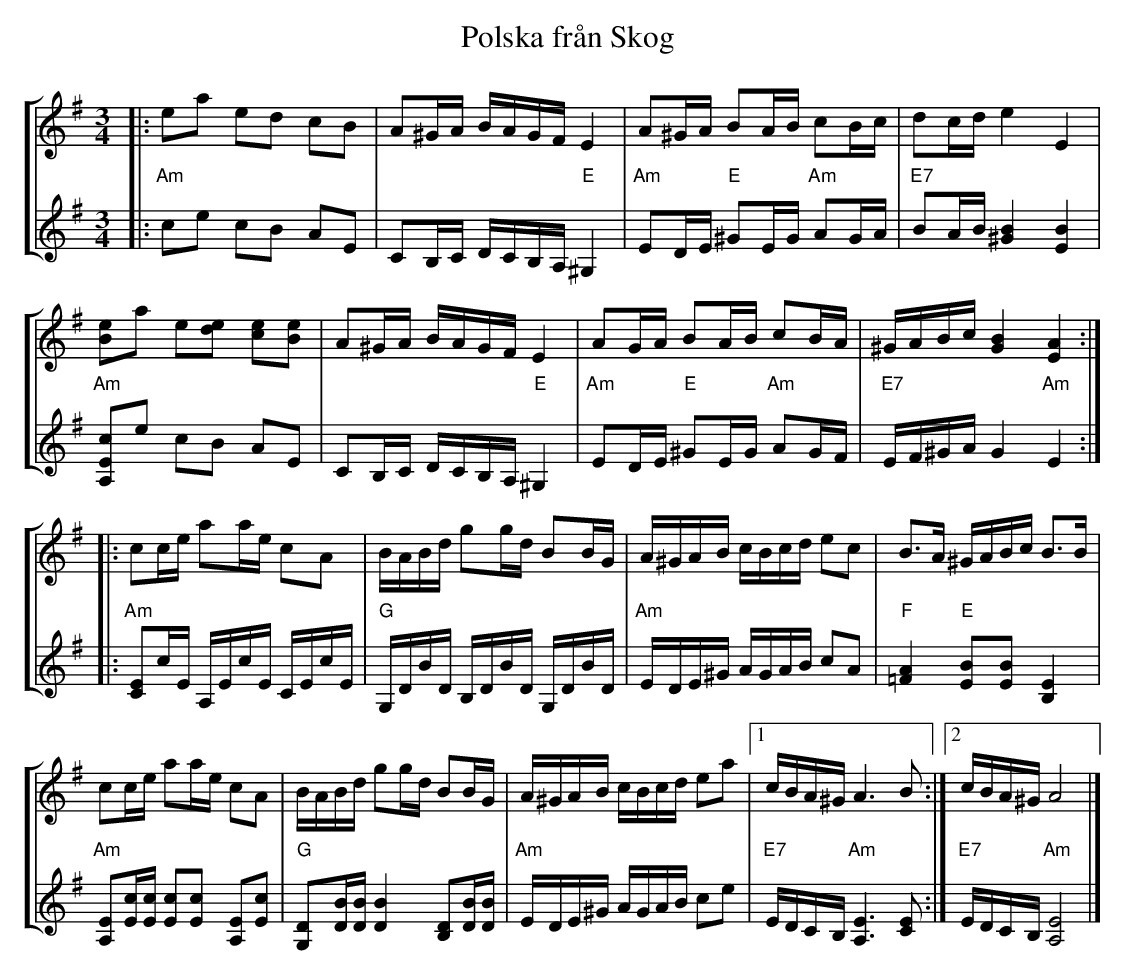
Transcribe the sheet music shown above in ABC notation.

X:1
T:Polska från Skog
%%score [ 1 | 2 ]
L:1/4
M:3/4
K:G
V:1
|: e/a/ e/d/ c/B/ | A/^G/4A/4 B/4A/4G/4F/4 E | A/^G/4A/4 B/A/4B/4 c/B/4c/4 | d/c/4d/4 e E |
[Be]/a/ e/[de]/ [ce]/[Be]/ | A/^G/4A/4 B/4A/4G/4F/4 E | A/G/4A/4 B/A/4B/4 c/B/4A/4 | ^G/4A/4B/4c/4 [GB] [EA] :|
|:c/c/4e/4 a/a/4e/4 c/A/ | B/4A/4B/4d/4 g/g/4d/4 B/B/4G/4 | A/4^G/4A/4B/4 c/4B/4c/4d/4 e/c/ | B/>A/ ^G/4A/4B/4c/4 B/>B/ |
c/c/4e/4 a/a/4e/4 c/A/ | B/4A/4B/4d/4 g/g/4d/4 B/B/4G/4 | A/4^G/4A/4B/4 c/4B/4c/4d/4 e/a/ |1 c/4B/4A/4^G/4 A3/2 B/ :|2  c/4B/4A/4^G/4 A2 |]
V:2
|: "Am" c/e/ c/B/ A/E/ | C/B,/4C/4 D/4C/4B,/4A,/4 "E" ^G, | "Am" E/D/4E/4 "E" ^G/E/4G/4 "Am" A/G/4A/4 | "E7" B/A/4B/4 [^GB] [EB] |
"Am" [A,Ec]/e/ c/B/ A/E/ | C/B,/4C/4 D/4C/4B,/4A,/4 "E" ^G, | "Am" E/D/4E/4 "E" ^G/E/4G/4 "Am" A/G/4F/4 | "E7" E/4F/4^G/4A/4 G "Am" E :|
|:"Am" [CE]/c/4E/4 A,/4E/4c/4E/4 C/4E/4c/4E/4 | "G" G,/4D/4B/4D/4 B,/4D/4B/4D/4 G,/4D/4B/4D/4 | "Am" E/4D/4E/4^G/4 A/4G/4A/4B/4 c/A/ | "F" [=FA] "E" [EB]/[EB]/ [B,E] |
"Am" [A,E]/[Ec]/4[Ec]/4 [Ec]/[Ec]/ [A,E]/[Ec]/ | "G" [G,D]/[DB]/4[DB]/4 [DB] [B,D]/[DB]/4[DB]/4 | "Am" E/4D/4E/4^G/4 A/4G/4A/4B/4 c/e/ |1 "E7" E/4D/4C/4B,/4 "Am" [A,E]3/2 [CE]/ :|2  "E7" E/4D/4C/4B,/4 "Am" [A,E]2 |]
